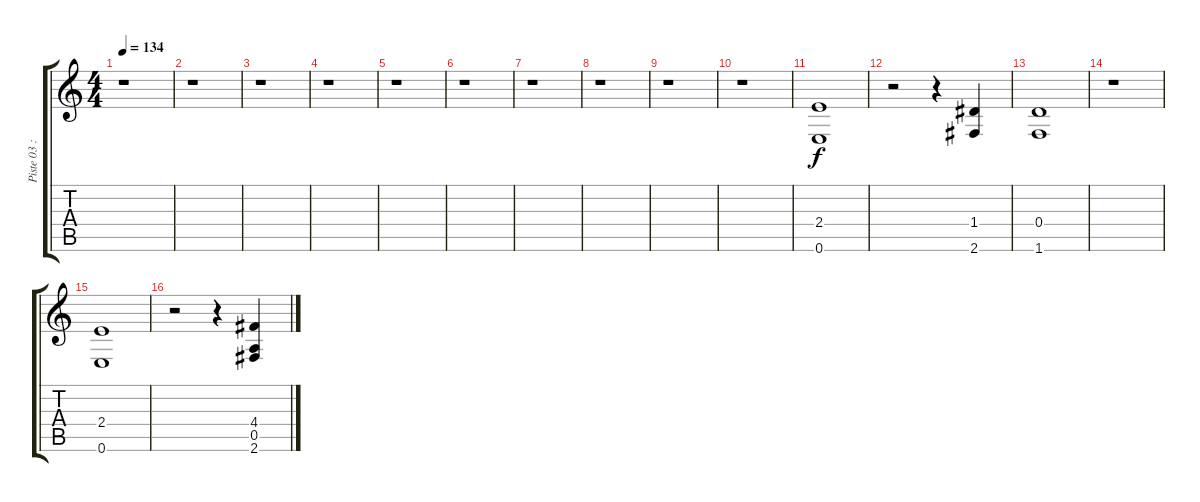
\track ("Piste 03 : non précisé" "Piste 03 :") {instrument overdrivenguitar}
\staff {score tabs}
\tuning (E4 B3 G3 D3 A2 E2) {hide}
\ts (4 4)
\tempo 134
\clef g2
\ks c
r.1{dy f} |
r.1 |
r.1 |
r.1 |
r.1 |
r.1 |
r.1 |
r.1 |
r.1 |
r.1 |
(2.4 0.6).1 |
r.2 r.4 (1.4 2.6).4 |
(0.4 1.6).1 |
r.1 |
(2.4 0.6).1 |
r.2 r.4 (4.4 0.5 2.6).4
